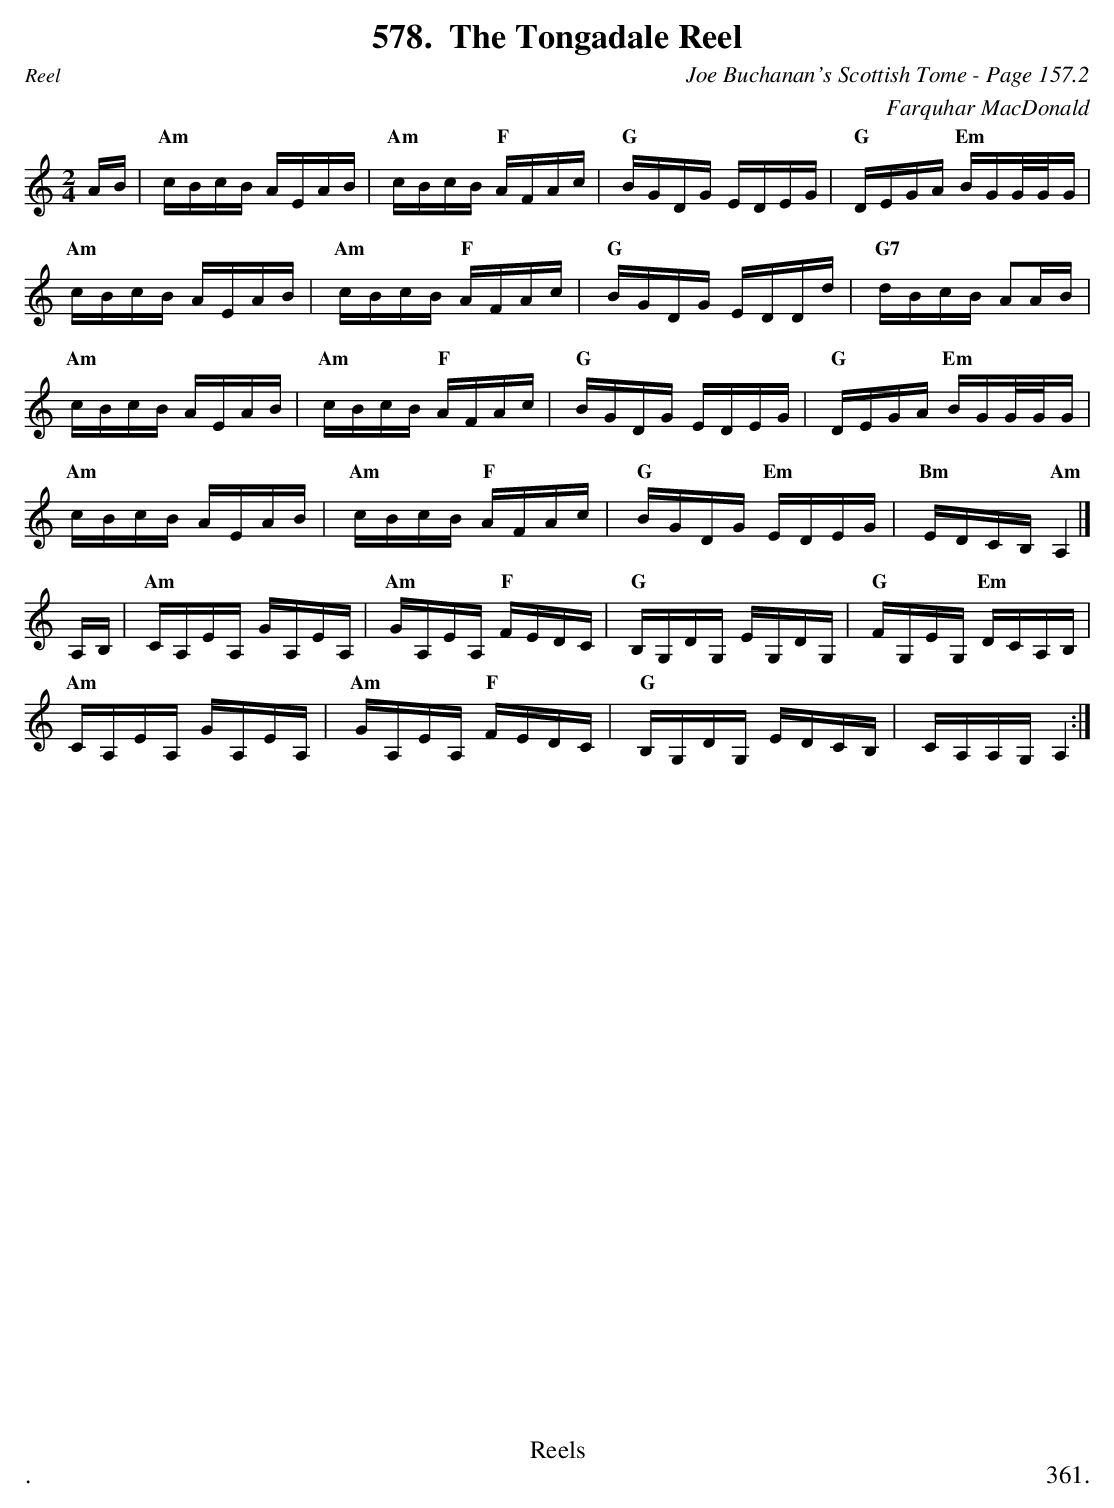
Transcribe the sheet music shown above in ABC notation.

X:1
T:Tongadale Reel, The
C:Joe Buchanan's Scottish Tome - Page 157.2
C:Farquhar MacDonald
L:1/16
M:2/4
K:C
AB | "Am"cBcB AEAB | "Am"cBcB "F"AFAc | "G"BGDG EDEG | "G"DEGA "Em"BGG/G/G |
"Am"cBcB AEAB | "Am"cBcB "F"AFAc | "G"BGDG EDDd | "G7"dBcB A2AB |
"Am"cBcB AEAB | "Am"cBcB "F"AFAc | "G"BGDG EDEG | "G"DEGA "Em"BGG/G/G |
"Am"cBcB AEAB | "Am"cBcB "F"AFAc | "G"BGDG "Em"EDEG | "Bm"EDCB, "Am"A,4 |]
A,B, | "Am"CA,EA, GA,EA, | "Am"GA,EA, "F"FEDC | "G"B,G,DG, EG,DG, | "G"FG,EG, "Em"DCA,B, |
"Am"CA,EA, GA,EA, | "Am"GA,EA, "F"FEDC | "G"B,G,DG, EDCB, | CA,A,G, A,4 :|
